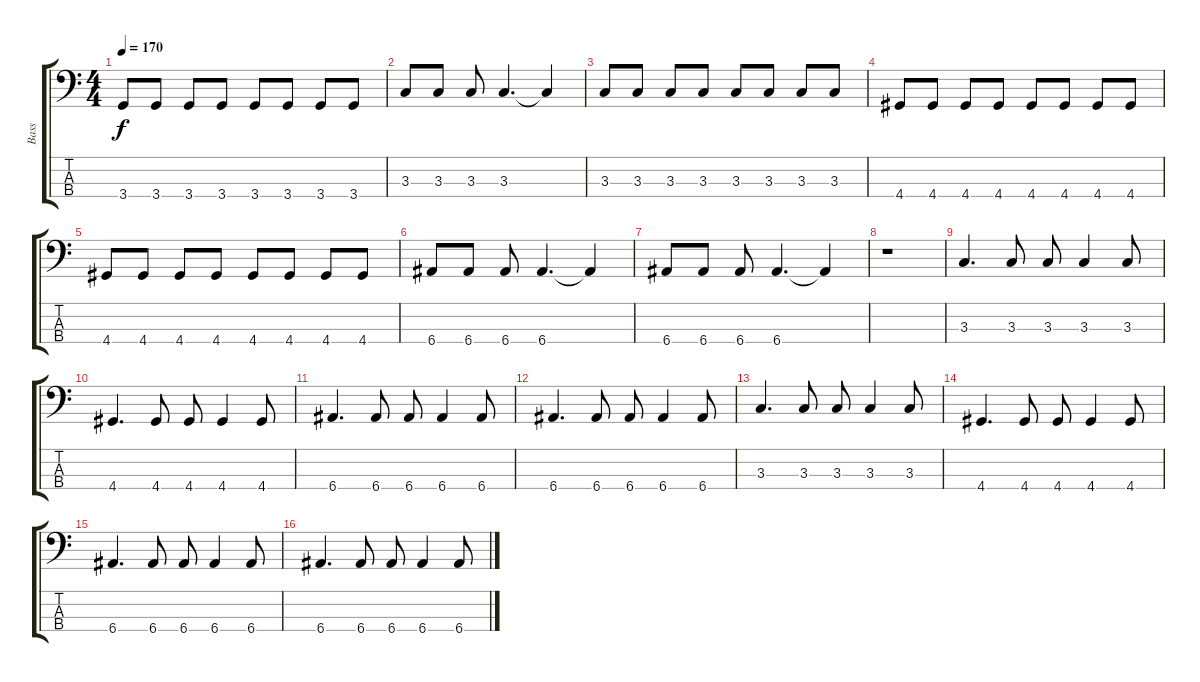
\track ("Bass" "Bass") {instrument electricbassfinger}
\staff {score tabs}
\tuning (G2 D2 A1 E1) {hide}
\ts (4 4)
\tempo 170
\clef f4
\ks c
3.4.8{dy f} 3.4.8 3.4.8 3.4.8 3.4.8 3.4.8 3.4.8 3.4.8 |
3.3.8 3.3.8 3.3.8 3.3.4{d} 3.3{t}.4 |
3.3.8 3.3.8 3.3.8 3.3.8 3.3.8 3.3.8 3.3.8 3.3.8 |
4.4.8 4.4.8 4.4.8 4.4.8 4.4.8 4.4.8 4.4.8 4.4.8 |
4.4.8 4.4.8 4.4.8 4.4.8 4.4.8 4.4.8 4.4.8 4.4.8 |
6.4.8 6.4.8 6.4.8 6.4.4{d} 6.4{t}.4 |
6.4.8 6.4.8 6.4.8 6.4.4{d} 6.4{t}.4 |
r.1 |
3.3.4{d} 3.3.8 3.3.8 3.3.4 3.3.8 |
4.4.4{d} 4.4.8 4.4.8 4.4.4 4.4.8 |
6.4.4{d} 6.4.8 6.4.8 6.4.4 6.4.8 |
6.4.4{d} 6.4.8 6.4.8 6.4.4 6.4.8 |
3.3.4{d} 3.3.8 3.3.8 3.3.4 3.3.8 |
4.4.4{d} 4.4.8 4.4.8 4.4.4 4.4.8 |
6.4.4{d} 6.4.8 6.4.8 6.4.4 6.4.8 |
6.4.4{d} 6.4.8 6.4.8 6.4.4 6.4.8
